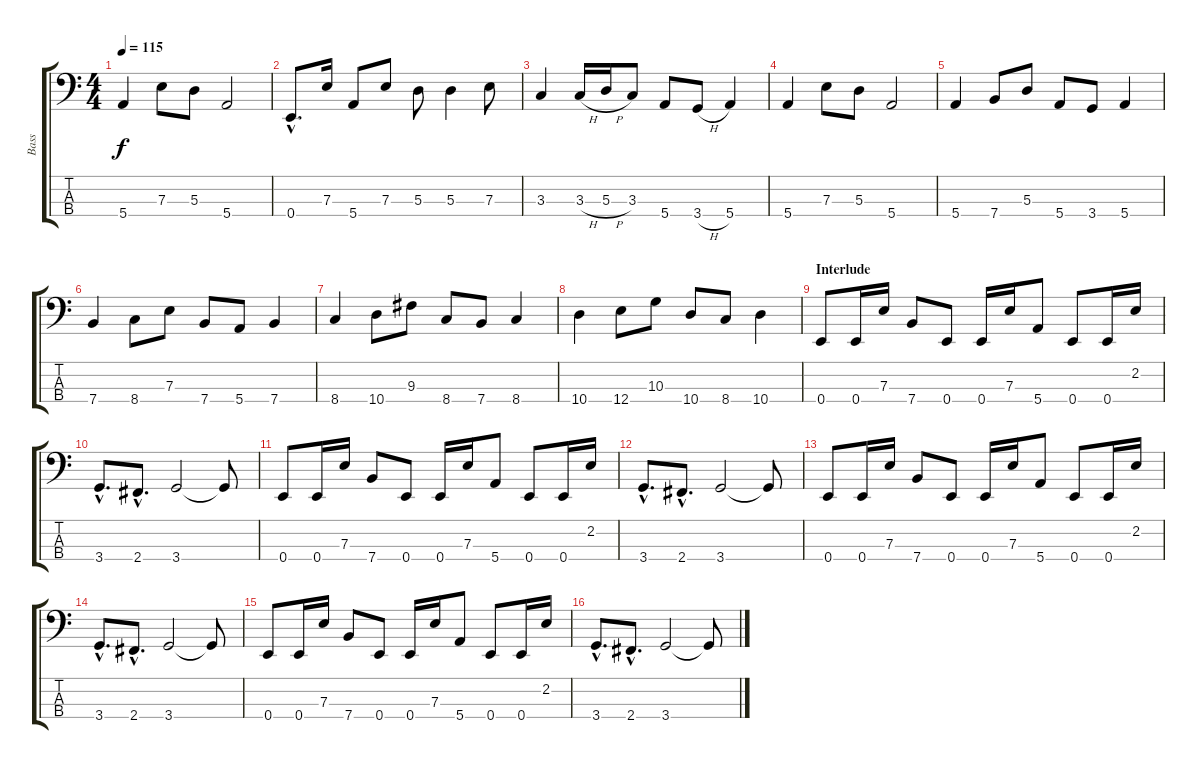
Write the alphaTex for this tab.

\track ("Bass" "Bass") {instrument electricbassfinger}
\staff {score tabs}
\tuning (G2 D2 A1 E1) {hide}
\ts (4 4)
\tempo 115
\clef f4
\ks c
5.4.4{dy f} 7.3.8 5.3.8 5.4.2 |
0.4{hac}.8{d} 7.3.16 5.4.8 7.3.8 5.3.8 5.3.4 7.3.8 |
3.3.4 3.3{h}.16 5.3{h}.16 3.3.8 5.4.8 3.4{h}.8 5.4.4 |
5.4.4 7.3.8 5.3.8 5.4.2 |
5.4.4 7.4.8 5.3.8 5.4.8 3.4.8 5.4.4 |
7.4.4 8.4.8 7.3.8 7.4.8 5.4.8 7.4.4 |
8.4.4 10.4.8 9.3.8 8.4.8 7.4.8 8.4.4 |
10.4.4 12.4.8 10.3.8 10.4.8 8.4.8 10.4.4 |
\section ("" "Interlude")
0.4.8 0.4.16 7.3.16 7.4.8 0.4.8 0.4.16 7.3.16 5.4.8 0.4.8 0.4.16 2.2.16 |
3.4{hac}.8{d} 2.4{hac}.8{d} 3.4.2 3.4{t}.8 |
0.4.8 0.4.16 7.3.16 7.4.8 0.4.8 0.4.16 7.3.16 5.4.8 0.4.8 0.4.16 2.2.16 |
3.4{hac}.8{d} 2.4{hac}.8{d} 3.4.2 3.4{t}.8 |
0.4.8 0.4.16 7.3.16 7.4.8 0.4.8 0.4.16 7.3.16 5.4.8 0.4.8 0.4.16 2.2.16 |
3.4{hac}.8{d} 2.4{hac}.8{d} 3.4.2 3.4{t}.8 |
0.4.8 0.4.16 7.3.16 7.4.8 0.4.8 0.4.16 7.3.16 5.4.8 0.4.8 0.4.16 2.2.16 |
3.4{hac}.8{d} 2.4{hac}.8{d} 3.4.2 3.4{t}.8
